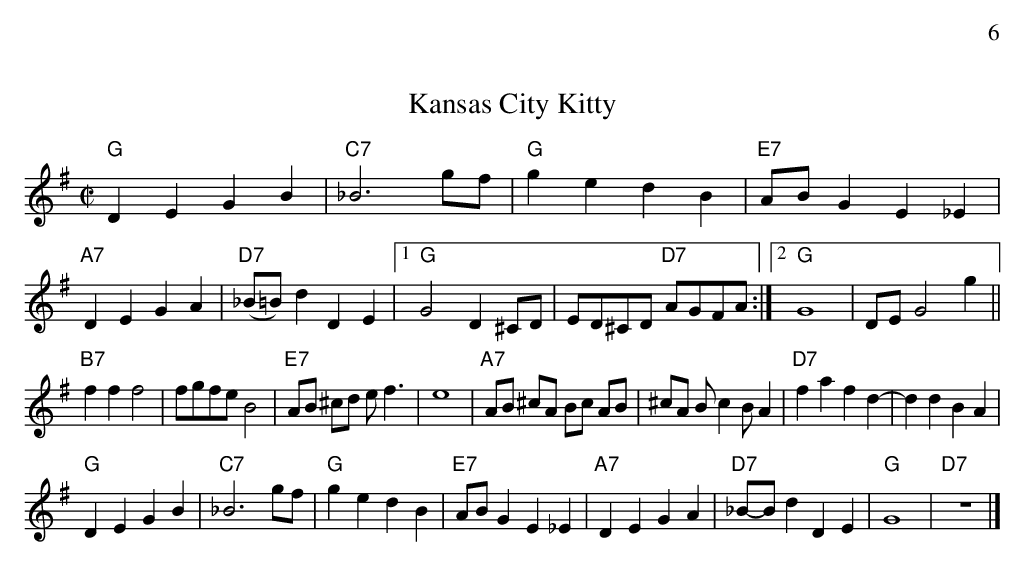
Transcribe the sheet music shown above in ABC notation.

X:1
%%begintext right
%%6
%%endtext
T:Kansas City Kitty
M:C|
L:1/8
K:G
"G"D2 E2 G2 B2|"C7"_B6 gf|"G"g2 e2 d2 B2 |"E7"ABG2E2 _E2|
"A7"D2 E2 G2 A2|"D7"(_B=B) d2D2E2|1"G"G4D2^CD| ED^CD "D7"AGFA:|2 "G" G8|DEG4g2||
"B7"f2f2f4|fgfe B4|"E7"AB ^cd ef3|e8|\
"A7"AB ^cA Bc AB |^cA Bc2 BA2|"D7"f2a2f2d2-|d2d2B2A2|
"G"D2 E2 G2 B2|"C7"_B6 gf|"G"g2 e2 d2 B2 |"E7"ABG2E2 _E2|\
"A7"D2 E2 G2 A2|"D7"_B-= B d2D2E2|"G"G8|"D7"z8|]
